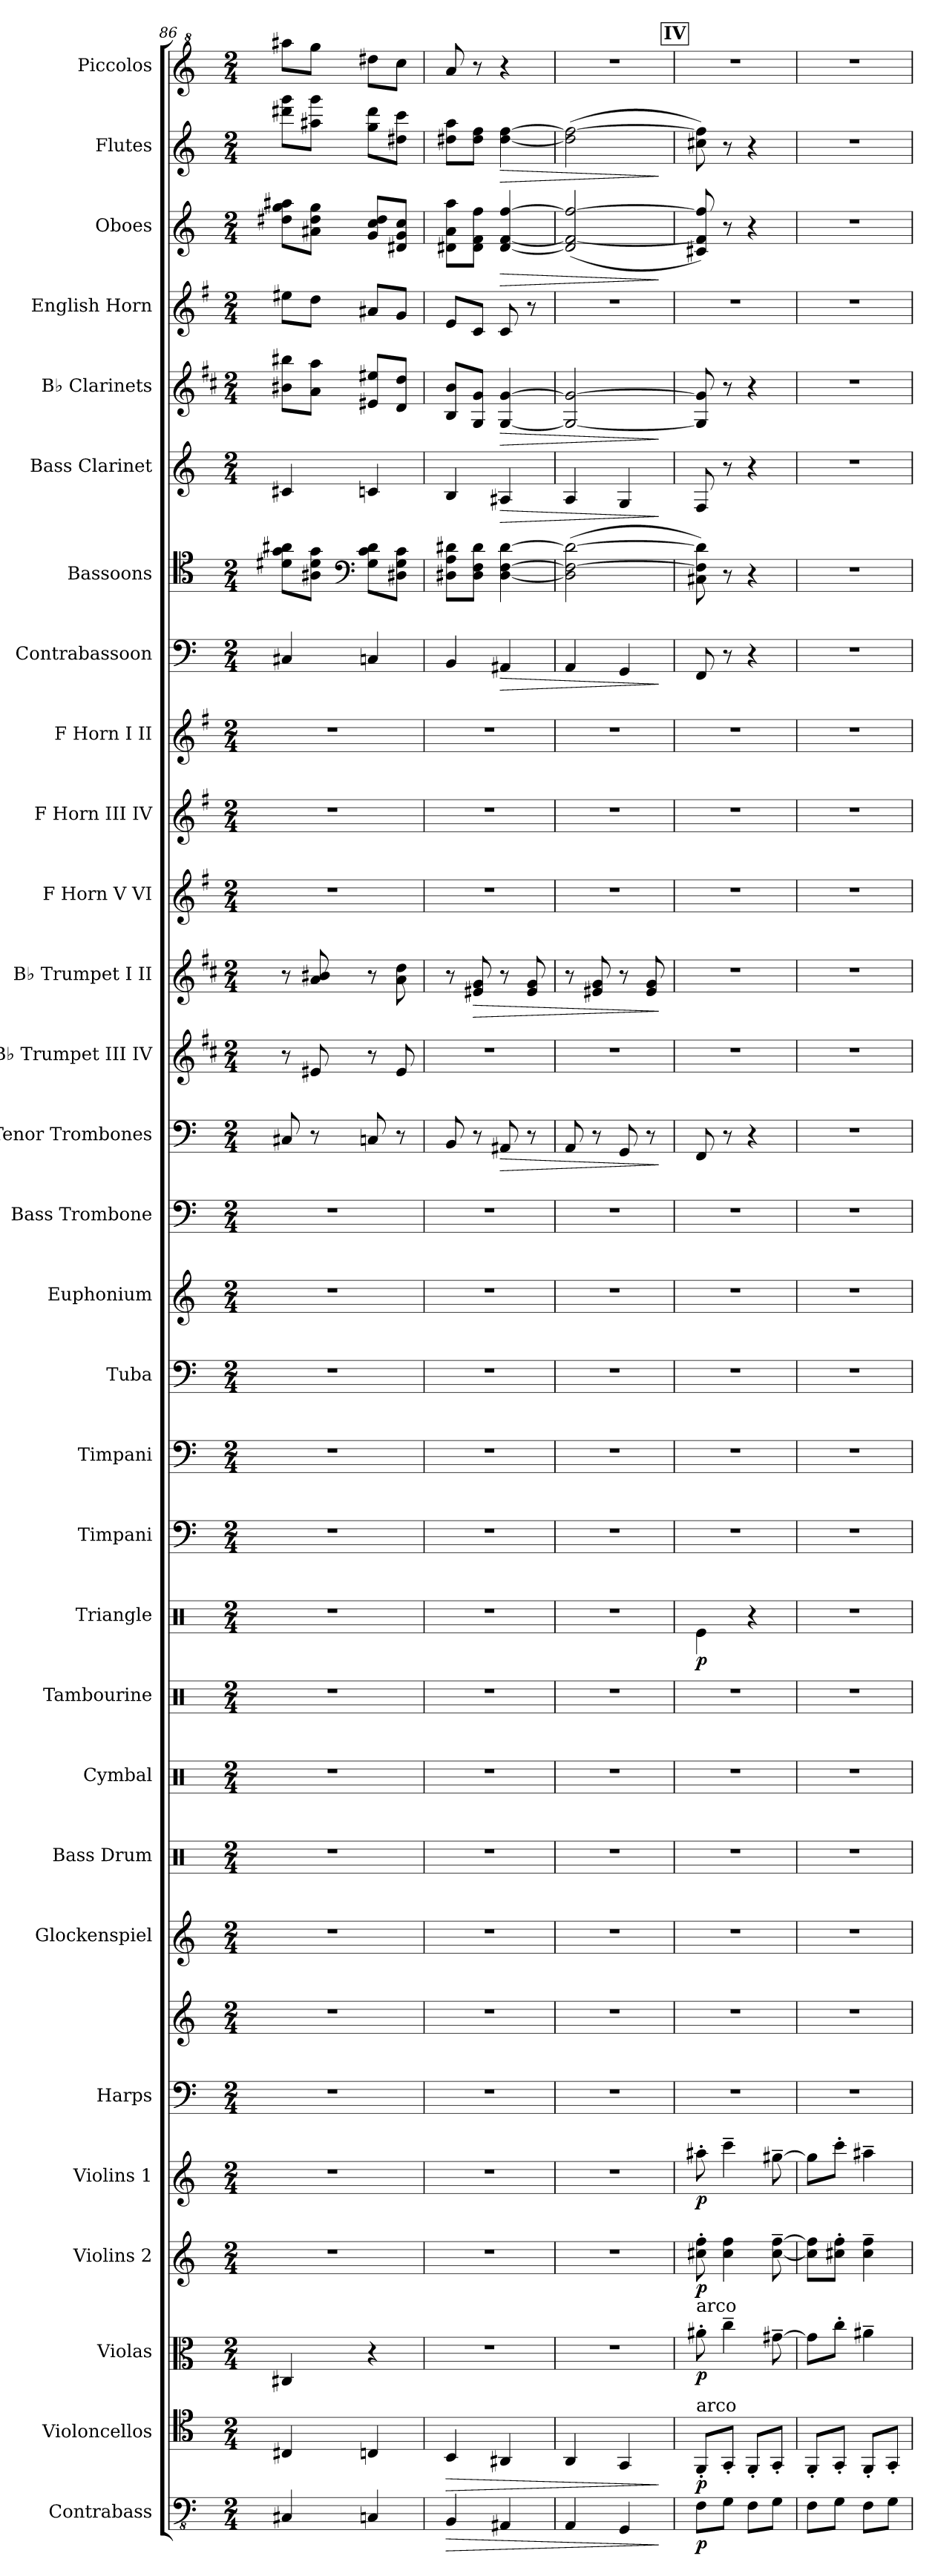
**kern	**dynam	**kern	**dynam	**kern	**dynam	**kern	**dynam	**kern	**dynam	**kern	**kern	**kern	**kern	**kern	**kern	**kern	**dynam	**kern	**kern	**kern	**kern	**kern	**kern	**dynam	**kern	**kern	**dynam	**kern	**kern	**kern	**kern	**dynam	**kern	**kern	**dynam	**kern	**dynam	**kern	**kern	**dynam	**kern	**dynam	**kern
*part30	*part30	*part29	*part29	*part28	*part28	*part27	*part27	*part26	*part26	*part25	*part25	*part24	*part23	*part22	*part21	*part20	*part20	*part19	*part18	*part17	*part16	*part15	*part14	*part14	*part13	*part12	*part12	*part11	*part10	*part9	*part8	*part8	*part7	*part6	*part6	*part5	*part5	*part4	*part3	*part3	*part2	*part2	*part1
*staff31	*staff31	*staff30	*staff30	*staff29	*staff29	*staff28	*staff28	*staff27	*staff27	*staff26	*staff25	*staff24	*staff23	*staff22	*staff21	*staff20	*staff20	*staff19	*staff18	*staff17	*staff16	*staff15	*staff14	*staff14	*staff13	*staff12	*staff12	*staff11	*staff10	*staff9	*staff8	*staff8	*staff7	*staff6	*staff6	*staff5	*staff5	*staff4	*staff3	*staff3	*staff2	*staff2	*staff1
*I"Contrabass	*	*I"Violoncellos	*	*I"Violas	*	*I"Violins 2	*	*I"Violins 1	*	*I"Harps	*	*I"Glockenspiel	*I"Bass Drum	*I"Cymbal	*I"Tambourine	*I"Triangle	*	*I"Timpani	*I"Timpani	*I"Tuba	*I"Euphonium	*I"Bass Trombone	*I"Tenor Trombones	*	*I"B♭ Trumpet III IV	*I"B♭ Trumpet I II	*	*I"F Horn V VI	*I"F Horn III IV	*I"F Horn I II	*I"Contrabassoon	*	*I"Bassoons	*I"Bass Clarinet	*	*I"B♭ Clarinets	*	*I"English Horn	*I"Oboes	*	*I"Flutes	*	*I"Piccolos
*I'Cb.	*	*I'Vc.	*	*I'Vla.	*	*I'Vln. 2	*	*I'Vln. 1	*	*I'Hrp.	*	*I'Glk.	*I'B. Dr.	*I'Cym.	*I'Tamb.	*I'Trgl.	*	*I'Timp.	*I'Timp.	*I'Tba.	*I'Euph.	*I'Tbn.	*I'Tbn.	*	*I'B♭ Tpt.	*I'B♭ Tpt.	*	*I'F Hn.	*I'F Hn.	*I'F Hn.	*I'Cbsn.	*	*I'Bsn.	*I'B. Cl.	*	*I'B♭ Cl.	*	*I'E. Hn.	*I'Ob.	*	*I'Fl.	*	*I'Picc.
!!LO:PB:g=z
*clefFv4	*	*clefC4	*	*clefC3	*	*clefG2	*	*clefG2	*	*clefF4	*clefG2	*clefG2	*clefX	*clefX	*clefX	*clefX	*	*clefF4	*clefF4	*clefF4	*clefG2	*clefF4	*clefF4	*	*clefG2	*clefG2	*	*clefG2	*clefG2	*clefG2	*clefF4	*	*clefC4	*clefG2	*	*clefG2	*	*clefG2	*clefG2	*	*clefG2	*	*clefG^2
*	*	*	*	*	*	*	*	*	*	*	*	*ITrd-14c-24	*	*	*	*	*	*	*	*	*ITrd8c14	*	*	*	*ITrd1c2	*ITrd1c2	*	*ITrd4c7	*ITrd4c7	*ITrd4c7	*ITrd7c12	*	*	*ITrd8c14	*	*ITrd1c2	*	*ITrd4c7	*	*	*	*	*
*k[]	*	*k[]	*	*k[]	*	*k[]	*	*k[]	*	*k[]	*k[]	*k[]	*k[]	*k[]	*k[]	*k[]	*	*k[]	*k[]	*k[]	*k[]	*k[]	*k[]	*	*k[]	*k[]	*	*k[]	*k[]	*k[]	*k[]	*	*k[]	*k[]	*	*k[]	*	*k[]	*k[]	*	*k[]	*	*k[]
*M2/4	*	*M2/4	*	*M2/4	*	*M2/4	*	*M2/4	*	*M2/4	*M2/4	*M2/4	*M2/4	*M2/4	*M2/4	*M2/4	*	*M2/4	*M2/4	*M2/4	*M2/4	*M2/4	*M2/4	*	*M2/4	*M2/4	*	*M2/4	*M2/4	*M2/4	*M2/4	*	*M2/4	*M2/4	*	*M2/4	*	*M2/4	*M2/4	*	*M2/4	*	*M2/4
=86	=86	=86	=86	=86	=86	=86	=86	=86	=86	=86	=86	=86	=86	=86	=86	=86	=86	=86	=86	=86	=86	=86	=86	=86	=86	=86	=86	=86	=86	=86	=86	=86	=86	=86	=86	=86	=86	=86	=86	=86	=86	=86	=86
4CC#X/	.	4C#X/	.	4C#X/	.	2r	.	2r	.	2r	2r	2r	2r	2r	2r	2r	.	2r	2r	2r	2r	2r	8C#X/	.	8r	8r	.	2r	2r	2r	4CC#X/	.	8d#X\ 8g\ 8a#X\L	4C#X/	.	8a#X\ 8aa#X\L	.	8a#X\L	8dd#X\ 8gg\ 8aa#X\L	.	8ddd#X\ 8ggg\L	.	8aaa#X\L
.	.	.	.	.	.	.	.	.	.	.	.	.	.	.	.	.	.	.	.	.	.	.	8r	.	8d#X/	8g/ 8a#X/	.	.	.	.	.	.	8A#X\ 8d#\ 8g\J	.	.	8g\ 8gg\J	.	8g\J	8a#X\ 8dd#\ 8gg\J	.	8aa#X\ 8ggg\J	.	8ggg\J
*	*	*	*	*	*	*	*	*	*	*	*	*	*	*	*	*	*	*	*	*	*	*	*	*	*	*	*	*	*	*	*	*	*clefF4	*	*	*	*	*	*	*	*	*	*
4CCn/	.	4Cn/	.	4r	.	.	.	.	.	.	.	.	.	.	.	.	.	.	.	.	.	.	8Cn/	.	8r	8r	.	.	.	.	4CCn/	.	8G\ 8c\ 8d#\L	4Cn/	.	8d#X/ 8dd#X/L	.	8d#X/L	8g/ 8cc/ 8dd#/L	.	8gg\ 8ddd#\L	.	8ddd#X\L
.	.	.	.	.	.	.	.	.	.	.	.	.	.	.	.	.	.	.	.	.	.	.	8r	.	8d#/	8g\ 8cc\	.	.	.	.	.	.	8D#X\ 8G\ 8c\J	.	.	8c/ 8cc/J	.	8c/J	8d#X/ 8g/ 8cc/J	.	8dd#X\ 8ccc\J	.	8ccc\J
=87	=87	=87	=87	=87	=87	=87	=87	=87	=87	=87	=87	=87	=87	=87	=87	=87	=87	=87	=87	=87	=87	=87	=87	=87	=87	=87	=87	=87	=87	=87	=87	=87	=87	=87	=87	=87	=87	=87	=87	=87	=87	=87	=87
!	!LO:HP:b	!	!LO:HP:b	!	!	!	!	!	!	!	!	!	!	!	!	!	!	!	!	!	!	!	!	!	!	!	!	!	!	!	!	!	!	!	!	!	!	!	!	!	!	!	!
4BBB/	>	4BB/	>	2r	.	2r	.	2r	.	2r	2r	2r	2r	2r	2r	2r	.	2r	2r	2r	2r	2r	8BB/	.	2r	8r	.	2r	2r	2r	4BBB/	.	8D#X\ 8A\ 8d#X\L	4BB/	.	8A/ 8a/L	.	8A/L	8d#X\ 8a\ 8aa\L	.	8dd#X\ 8aa\L	.	8aa/
!	!	!	!	!	!	!	!	!	!	!	!	!	!	!	!	!	!	!	!	!	!	!	!	!	!	!	!LO:HP:b	!	!	!	!	!	!	!	!	!	!	!	!	!	!	!	!
.	.	.	.	.	.	.	.	.	.	.	.	.	.	.	.	.	.	.	.	.	.	.	8r	.	.	8d#X/ 8f/	>	.	.	.	.	.	8D#\ 8F\ 8d#\J	.	.	8F/ 8f/J	.	8F/J	8d#\ 8f\ 8ff\J	.	8dd#\ 8ff\J	.	8r
!	!	!	!	!	!	!	!	!	!	!	!	!	!	!	!	!	!	!	!	!	!	!	!	!LO:HP:b	!	!	!	!	!	!	!	!LO:HP:b	!	!	!LO:HP:b	!	!LO:HP:b	!	!	!LO:HP:b	!	!LO:HP:b	!
4AAA#X/	.	4AA#X/	.	.	.	.	.	.	.	.	.	.	.	.	.	.	.	.	.	.	.	.	8AA#X/	>	.	8r	.	.	.	.	4AAA#X/	>	[4D#\ [4F\ [4d#\	4AA#X/	>	[4F/ [4f/	>	8F/	[4d#/ [4f/ [4ff/	>	[4dd#\ [4ff\	>	4r
.	.	.	.	.	.	.	.	.	.	.	.	.	.	.	.	.	.	.	.	.	.	.	8r	.	.	8d#/ 8f/	.	.	.	.	.	.	.	.	.	.	.	8r	.	.	.	.	.
=88	=88	=88	=88	=88	=88	=88	=88	=88	=88	=88	=88	=88	=88	=88	=88	=88	=88	=88	=88	=88	=88	=88	=88	=88	=88	=88	=88	=88	=88	=88	=88	=88	=88	=88	=88	=88	=88	=88	=88	=88	=88	=88	=88
4AAA/	.	4AA/	.	2r	.	2r	.	2r	.	2r	2r	2r	2r	2r	2r	2r	.	2r	2r	2r	2r	2r	8AA/	.	2r	8r	.	2r	2r	2r	4AAA/	.	(2D#\] 2F\_ 2d#\_	4AA/	.	2F/_ 2f/_	.	2r	(2d#/] 2f/_ 2ff/_	.	(2dd#\] 2ff\_	.	2r
.	.	.	.	.	.	.	.	.	.	.	.	.	.	.	.	.	.	.	.	.	.	.	8r	.	.	8d#X/ 8f/	.	.	.	.	.	.	.	.	.	.	.	.	.	.	.	.	.
4GGG/	.	4GG/	.	.	.	.	.	.	.	.	.	.	.	.	.	.	.	.	.	.	.	.	8GG/	.	.	8r	.	.	.	.	4GGG/	.	.	4GG/	.	.	.	.	.	.	.	.	.
.	.	.	.	.	.	.	.	.	.	.	.	.	.	.	.	.	.	.	.	.	.	.	8r	.	.	8d#/ 8f/	.	.	.	.	.	.	.	.	.	.	.	.	.	.	.	.	.
.	]	.	]	.	.	.	.	.	.	.	.	.	.	.	.	.	.	.	.	.	.	.	.	]	.	.	]	.	.	.	.	]	.	.	]	.	]	.	.	]	.	]	.
!!LO:REH:place=s1:a:B:fs=14:t=IV
=89	=89	=89	=89	=89	=89	=89	=89	=89	=89	=89	=89	=89	=89	=89	=89	=89	=89	=89	=89	=89	=89	=89	=89	=89	=89	=89	=89	=89	=89	=89	=89	=89	=89	=89	=89	=89	=89	=89	=89	=89	=89	=89	=89
!	!	!	!	!LO:TX:a:t=arco	!	!	!	!	!	!	!	!	!	!	!	!	!	!	!	!	!	!	!	!	!	!	!	!	!	!	!	!	!	!	!	!	!	!	!	!	!	!	!
!	!	!LO:TX:a:t=arco	!	!	!	!	!	!	!	!	!	!	!	!	!	!	!	!	!	!	!	!	!	!	!	!	!	!	!	!	!	!	!	!	!	!	!	!	!	!	!	!	!
!	!LO:DY:b	!	!LO:DY:b	!	!LO:DY:b	!	!LO:DY:b	!	!LO:DY:b	!	!	!	!	!	!	!	!LO:DY:b	!	!	!	!	!	!	!	!	!	!	!	!	!	!	!	!	!	!	!	!	!	!	!	!	!	!
8FF\L	p	8FF'/L	p	8a#X'\	p	8cc#X\' 8ff\'	p	8aa#X'\	p	2r	2r	2r	2r	2r	2r	4Re\	p	2r	2r	2r	2r	2r	8FF/	.	2r	2r	.	2r	2r	2r	8FFF/	.	8C#X\ 8F\] 8d#\])	8FF/	.	8F/] 8f/]	.	2r	8c#X/ 8f/] 8ff/])	.	8cc#X\ 8ff\])	.	2r
8GG\J	.	8GG'/J	.	4cc~\	.	4cc#\ 4ff\	.	4ccc~\	.	.	.	.	.	.	.	.	.	.	.	.	.	.	8r	.	.	.	.	.	.	.	8r	.	8r	8r	.	8r	.	.	8r	.	8r	.	.
8FF\L	.	8FF'/L	.	.	.	.	.	.	.	.	.	.	.	.	.	4r	.	.	.	.	.	.	4r	.	.	.	.	.	.	.	4r	.	4r	4r	.	4r	.	.	4r	.	4r	.	.
8GG\J	.	8GG'/J	.	[8g#X~\	.	[8cc#\~ [8ff\~	.	[8gg#X~\	.	.	.	.	.	.	.	.	.	.	.	.	.	.	.	.	.	.	.	.	.	.	.	.	.	.	.	.	.	.	.	.	.	.	.
=90	=90	=90	=90	=90	=90	=90	=90	=90	=90	=90	=90	=90	=90	=90	=90	=90	=90	=90	=90	=90	=90	=90	=90	=90	=90	=90	=90	=90	=90	=90	=90	=90	=90	=90	=90	=90	=90	=90	=90	=90	=90	=90	=90
8FF\L	.	8FF'/L	.	8g#\L]	.	8cc#\] 8ff\]L	.	8gg#\L]	.	2r	2r	2r	2r	2r	2r	2r	.	2r	2r	2r	2r	2r	2r	.	2r	2r	.	2r	2r	2r	2r	.	2r	2r	.	2r	.	2r	2r	.	2r	.	2r
8GG\J	.	8GG'/J	.	8cc'\J	.	8cc#X\' 8ff\'J	.	8ccc'\J	.	.	.	.	.	.	.	.	.	.	.	.	.	.	.	.	.	.	.	.	.	.	.	.	.	.	.	.	.	.	.	.	.	.	.
8FF\L	.	8FF'/L	.	4a#X~\	.	4cc#\~ 4ff\~	.	4aa#X~\	.	.	.	.	.	.	.	.	.	.	.	.	.	.	.	.	.	.	.	.	.	.	.	.	.	.	.	.	.	.	.	.	.	.	.
8GG\J	.	8GG'/J	.	.	.	.	.	.	.	.	.	.	.	.	.	.	.	.	.	.	.	.	.	.	.	.	.	.	.	.	.	.	.	.	.	.	.	.	.	.	.	.	.
=	=	=	=	=	=	=	=	=	=	=	=	=	=	=	=	=	=	=	=	=	=	=	=	=	=	=	=	=	=	=	=	=	=	=	=	=	=	=	=	=	=	=	=
*-	*-	*-	*-	*-	*-	*-	*-	*-	*-	*-	*-	*-	*-	*-	*-	*-	*-	*-	*-	*-	*-	*-	*-	*-	*-	*-	*-	*-	*-	*-	*-	*-	*-	*-	*-	*-	*-	*-	*-	*-	*-	*-	*-
